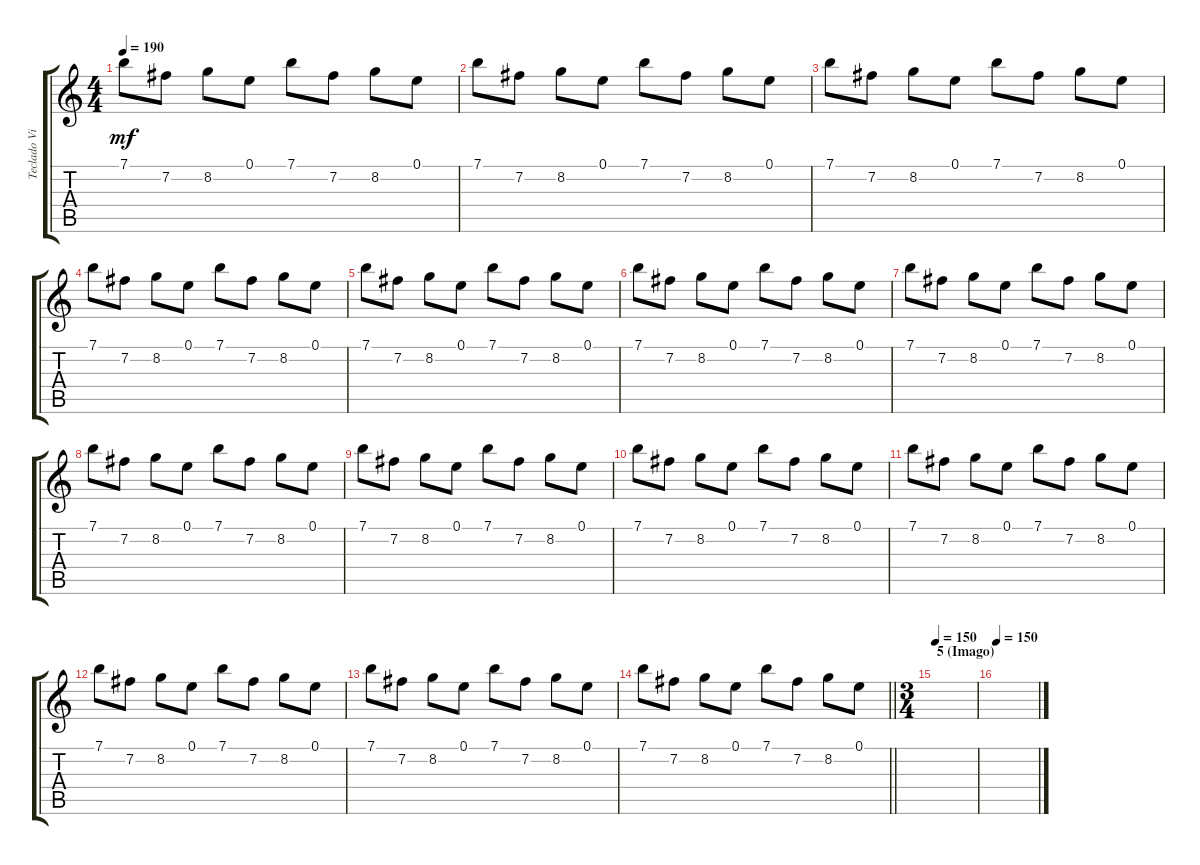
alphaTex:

\track ("Teclado Viejo(?)/Mandolina (FX)" "Teclado Vi") {instrument banjo}
\staff {score tabs}
\tuning (E4 B3 G3 D3 A2 E2) {hide}
\displaytranspose 12
\ts (4 4)
\tempo 190
\clef g2
\ks c
7.1.8{dy mf} 7.2.8 8.2.8 0.1.8 7.1.8 7.2.8 8.2.8 0.1.8 |
7.1.8 7.2.8 8.2.8 0.1.8 7.1.8 7.2.8 8.2.8 0.1.8 |
7.1.8 7.2.8 8.2.8 0.1.8 7.1.8 7.2.8 8.2.8 0.1.8 |
7.1.8 7.2.8 8.2.8 0.1.8 7.1.8 7.2.8 8.2.8 0.1.8 |
7.1.8 7.2.8 8.2.8 0.1.8 7.1.8 7.2.8 8.2.8 0.1.8 |
7.1.8 7.2.8 8.2.8 0.1.8 7.1.8 7.2.8 8.2.8 0.1.8 |
7.1.8 7.2.8 8.2.8 0.1.8 7.1.8 7.2.8 8.2.8 0.1.8 |
7.1.8 7.2.8 8.2.8 0.1.8 7.1.8 7.2.8 8.2.8 0.1.8 |
7.1.8 7.2.8 8.2.8 0.1.8 7.1.8 7.2.8 8.2.8 0.1.8 |
7.1.8 7.2.8 8.2.8 0.1.8 7.1.8 7.2.8 8.2.8 0.1.8 |
7.1.8 7.2.8 8.2.8 0.1.8 7.1.8 7.2.8 8.2.8 0.1.8 |
7.1.8 7.2.8 8.2.8 0.1.8 7.1.8 7.2.8 8.2.8 0.1.8 |
7.1.8 7.2.8 8.2.8 0.1.8 7.1.8 7.2.8 8.2.8 0.1.8 |
\barLineRight lightlight
7.1.8 7.2.8 8.2.8 0.1.8 7.1.8 7.2.8 8.2.8 0.1.8 |
\ts (3 4)
\section ("" "5 (Imago)")
\tempo 150
|
\tempo 150
